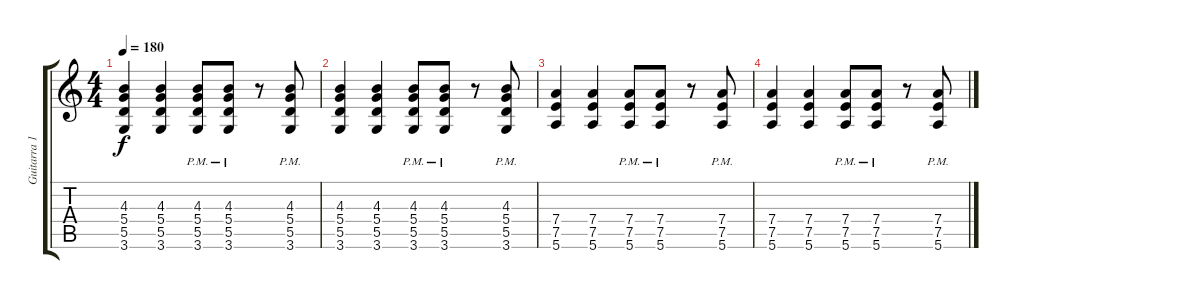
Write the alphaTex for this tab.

\track ("Guitarra 1" "Guitarra 1") {instrument distortionguitar}
\staff {score tabs}
\tuning (E4 B3 G3 D3 A2 E2) {hide}
\ts (4 4)
\tempo 180
\clef g2
\ks c
(4.3 5.4 5.5 3.6).4{dy f} (4.3 5.4 5.5 3.6).4 (4.3{pm} 5.4{pm} 5.5{pm} 3.6).8 (4.3{pm} 5.4{pm} 5.5{pm} 3.6).8 r.8 (4.3{pm} 5.4{pm} 5.5{pm} 3.6).8 |
(4.3 5.4 5.5 3.6).4 (4.3 5.4 5.5 3.6).4 (4.3{pm} 5.4{pm} 5.5{pm} 3.6).8 (4.3{pm} 5.4{pm} 5.5{pm} 3.6).8 r.8 (4.3{pm} 5.4{pm} 5.5{pm} 3.6).8 |
(7.4 7.5 5.6).4 (7.4 7.5 5.6).4 (7.4{pm} 7.5{pm} 5.6).8 (7.4{pm} 7.5{pm} 5.6).8 r.8 (7.4{pm} 7.5{pm} 5.6).8 |
(7.4 7.5 5.6).4 (7.4 7.5 5.6).4 (7.4{pm} 7.5{pm} 5.6).8 (7.4{pm} 7.5{pm} 5.6).8 r.8 (7.4{pm} 7.5{pm} 5.6).8
